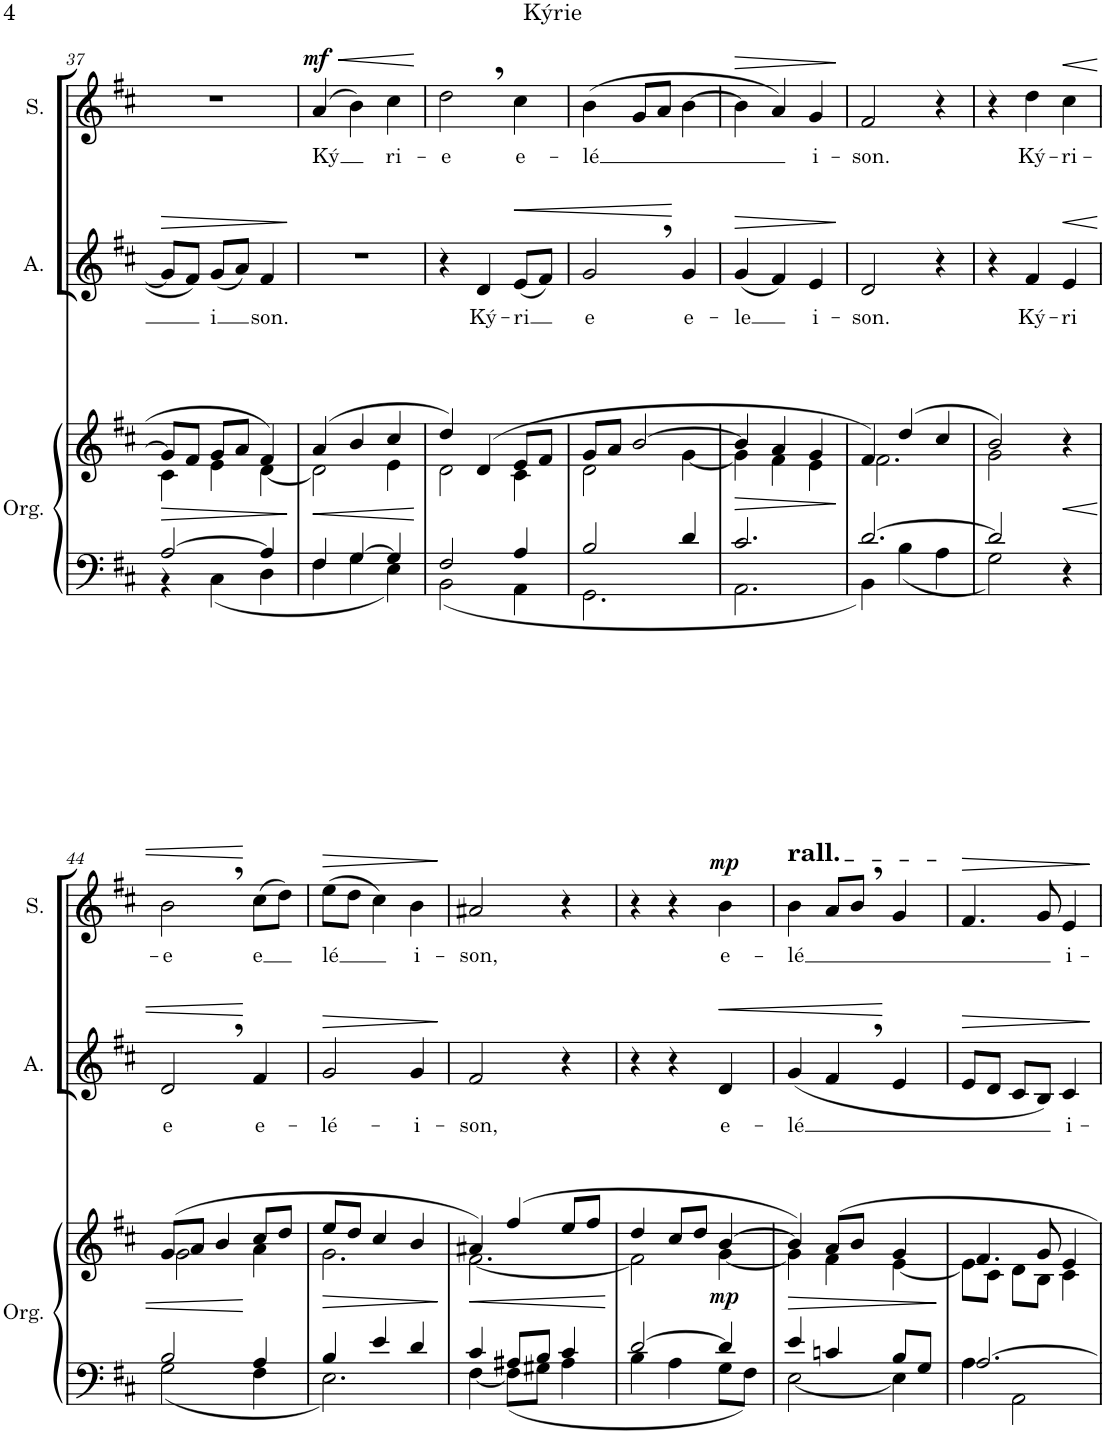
**kern	**kern	**dynam	**kern	**text	**dynam	**kern	**text	**dynam
*part3	*part3	*part3	*part2	*part2	*part2	*part1	*part1	*part1
*staff4	*staff3	*staff3/4	*staff2	*staff2	*staff2	*staff1	*staff1	*staff1
*I"Órgano	*	*	*I"Alto	*	*	*I"Soprano	*	*
*	*	*	*I'A.	*	*	*I'S.	*	*
!!LO:PB:g=z
*clefF4	*clefG2	*	*clefG2	*	*	*clefG2	*	*
*k[f#c#]	*k[f#c#]	*	*k[f#c#]	*	*	*k[f#c#]	*	*
*M3/4	*M3/4	*	*M3/4	*	*	*M3/4	*	*
=37	=37	=37	=37	=37	=37	=37	=37	=37
*^	*	*	*	*	*	*	*	*
!	!	!	!LO:HP:b	!	!	!LO:HP:b	!	!	!
*	*	*^	*	*	*	*	*	*	*
[2A/	4r	8g/L]	4c#\	>	8g/L]	.	>	2.r	.	.
.	.	8f#/J	.	.	8f#/J	.	.	.	.	.
!	!	!	!	!	!	!LO:LY:b	!	!	!	!
.	4C#\	8g/L	4e\	.	(8g/L	i	.	.	.	.
.	.	8a/J	.	.	8a/J)	.	.	.	.	.
!	!	!	!	!	!	!LO:LY:b	!	!	!	!
4A/]	4D\	4f#/	[4d\	.	4f#/	son.	.	.	.	.
*v	*v	*	*	*	*	*	*	*	*	*
*	*v	*v	*	*	*	*	*	*	*
.	.	]	.	.	]	.	.	.
=38	=38	=38	=38	=38	=38	=38	=38	=38
*^	*	*	*	*	*	*	*	*
!	!	!	!LO:HP:b	!	!	!	!	!LO:LY:b	!LO:HP:b
*	*	*^	*	*	*	*	*	*	*
!	!	!	!	!	!	!	!	!	!	!LO:DY:n=1:a
4F#/	4F#\	(4a/	2d\]	<	2.r	.	.	(4a/	Ký	< mf
[4G/	4G\	4b/	.	.	.	.	.	4b\)	.	.
!	!	!	!	!	!	!	!	!	!LO:LY:b	!
4G/]	4E\	4cc#/	4e\	.	.	.	.	4cc#\	ri-	.
*v	*v	*	*	*	*	*	*	*	*	*
*	*v	*v	*	*	*	*	*	*	*
.	.	[	.	.	.	.	.	[
=39	=39	=39	=39	=39	=39	=39	=39	=39
*^	*^	*	*	*	*	*	*	*
!	!	!	!	!	!	!	!	!	!LO:LY:b	!
2F#/	2BB\	4dd/)	2d\	.	4r	.	.	2dd,\	-e	.
!	!	!	!	!	!	!LO:LY:b	!	!	!	!
.	.	(4d/	.	.	4d/	Ký-	.	.	.	.
!	!	!	!	!	!	!LO:LY:b	!LO:HP:b	!	!LO:LY:b	!
4A/	4AA\	8e/L	4c#\	.	(8e/L	-ri	<	4cc#\	e-	.
.	.	8f#/J	.	.	8f#/J)	.	.	.	.	.
=40	=40	=40	=40	=40	=40	=40	=40	=40	=40	=40
!	!	!	!	!	!	!LO:LY:b	!	!	!LO:LY:b	!
2B/	2.GG\	8g/L	2d\	.	2g,/	e	.	(4b\	-lé	.
.	.	8a/J	.	.	.	.	.	.	.	.
.	.	[2b/	.	.	.	.	.	8g/L	.	.
.	.	.	.	.	.	.	.	8a/J	.	.
!	!	!	!	!	!	!LO:LY:b	!	!	!	!
4d/	.	.	[4g\	.	4g/	e-	[	[4b\	.	.
=41	=41	=41	=41	=41	=41	=41	=41	=41	=41	=41
!	!	!	!	!LO:HP:b	!	!LO:LY:b	!LO:HP:b	!	!	!LO:HP:b
2.c#/	2.AA\	4b/]	4g\]	>	(4g/	-le	>	4b\]	.	>
.	.	4a/	4f#\	.	4f#/)	.	.	4a/)	.	.
!	!	!	!	!	!	!LO:LY:b	!	!	!LO:LY:b	!
.	.	4g/	4e\	.	4e/	i-	.	4g/	i-	.
*v	*v	*	*	*	*	*	*	*	*	*
*	*v	*v	*	*	*	*	*	*	*
.	.	]	.	.	]	.	.	]
=42	=42	=42	=42	=42	=42	=42	=42	=42
*^	*^	*	*	*	*	*	*	*
!	!	!	!	!	!	!LO:LY:b	!	!	!LO:LY:b	!
[2.d/	4BB\	4f#/)	2.f#\	.	2d/	-son.	.	2f#/	-son.	.
.	4B\	(4dd/	.	.	.	.	.	.	.	.
.	4A\	4cc#/	.	.	4r	.	.	4r	.	.
=43	=43	=43	=43	=43	=43	=43	=43	=43	=43	=43
2d/]	2G\	2b/)	2g\	.	4r	.	.	4r	.	.
!	!	!	!	!	!	!LO:LY:b	!	!	!LO:LY:b	!
.	.	.	.	.	4f#/	Ký-	.	4dd\	Ký-	.
!	!	!	!	!LO:HP:b	!	!LO:LY:b	!LO:HP:b	!	!LO:LY:b	!LO:HP:b
4r	4ryy	4r	4ryy	<	4e/	-ri	<	4cc#\	-ri-	<
!!LO:LB:g=z
=44	=44	=44	=44	=44	=44	=44	=44	=44	=44	=44
!	!	!	!	!	!	!LO:LY:b	!	!	!LO:LY:b	!
2B/	2G\	(8g/L	2g\	.	2d,/	-e	.	2b,\	-e	.
.	.	8a/J	.	.	.	.	.	.	.	.
.	.	4b/	.	.	.	.	.	.	.	.
!	!	!	!	!	!	!LO:LY:b	!	!	!LO:LY:b	!
4A/	4F#\	8cc#/L	4a\	[	4f#/	e-	[	(8cc#\L	e	[
.	.	8dd/J	.	.	.	.	.	8dd\J)	.	.
=45	=45	=45	=45	=45	=45	=45	=45	=45	=45	=45
!	!	!	!	!LO:HP:b	!	!LO:LY:b	!LO:HP:b	!	!LO:LY:b	!LO:HP:b
4B/	2.E\	8ee/L	2.g\	>	2g/	-lé-	>	(8ee\L	lé	>
.	.	8dd/J	.	.	.	.	.	8dd\J	.	.
4e/	.	4cc#/	.	.	.	.	.	4cc#\)	.	.
!	!	!	!	!	!	!LO:LY:b	!	!	!LO:LY:b	!
4d/	.	4b/	.	.	4g/	-i-	.	4b\	i-	.
*v	*v	*	*	*	*	*	*	*	*	*
*	*v	*v	*	*	*	*	*	*	*
.	.	]	.	.	]	.	.	]
=46	=46	=46	=46	=46	=46	=46	=46	=46
*^	*	*	*	*	*	*	*	*
!	!	!	!LO:HP:b	!	!LO:LY:b	!	!	!LO:LY:b	!
*	*	*^	*	*	*	*	*	*	*
4c#/	[4F#\	4a#X/)	[2.f#\	<	2f#/	-son,	.	2a#X/	-son,	.
8A#X/L	8F#\L]	(4ff#/	.	.	.	.	.	.	.	.
8B/J	8G#X\J	.	.	.	.	.	.	.	.	.
4c#/	4A#\	8ee/L	.	.	4r	.	.	4r	.	.
.	.	8ff#/J	.	.	.	.	.	.	.	.
*v	*v	*	*	*	*	*	*	*	*	*
*	*v	*v	*	*	*	*	*	*	*
.	.	[	.	.	.	.	.	.
=47	=47	=47	=47	=47	=47	=47	=47	=47
*^	*^	*	*	*	*	*	*	*
[2d/	4B\	4dd/	2f#\]	.	4r	.	.	4r	.	.
.	4A\	8cc#/L	.	.	4r	.	.	4r	.	.
.	.	8dd/J	.	.	.	.	.	.	.	.
!	!	!	!	!LO:DY:b	!	!LO:LY:b	!LO:HP:b	!	!LO:LY:b	!LO:DY:a
4d/]	8G\L	[4b/	[4g\	mp	4d/	-e-	<	4b\	e-	mp
.	8F#\J	.	.	.	.	.	.	.	.	.
=48	=48	=48	=48	=48	=48	=48	=48	=48	=48	=48
!	!	!	!	!	!	!	!	!LO:TX:a:t=rall.	!	!
!	!	!	!	!LO:HP:b	!	!LO:LY:b	!	!	!LO:LY:b	!
4e/	[2E\	4b/])	4g\]	>	(4g/	-lé	.	4b\	-lé	.
4cn/	.	8a/L	4f#\	.	4f#,/	.	.	8a/L	.	.
.	.	8b/J	.	.	.	.	.	8b,/J	.	.
8B/L	4E\]	4g/	[4e\	.	4e/	.	[	4g/	.	.
8G/J	.	.	.	.	.	.	.	.	.	.
*v	*v	*	*	*	*	*	*	*	*	*
*	*v	*v	*	*	*	*	*	*	*
.	.	]	.	.	.	.	.	.
=49	=49	=49	=49	=49	=49	=49	=49	=49
*^	*^	*	*	*	*	*	*	*
!	!	!	!	!	!	!	!LO:HP:b	!	!	!LO:HP:b
[2.A/	4A\	4.f#/	8e\L]	.	8e/L	.	>	4.f#/	.	>
.	.	.	8c#\J	.	8d/J	.	.	.	.	.
.	2AA\	.	8d\L	.	8c#/L	.	.	.	.	.
.	.	8g/	8B\J	.	8B/J)	.	.	8g/	.	.
!	!	!	!	!	!	!LO:LY:b	!	!	!LO:LY:b	!
.	.	4e/	4c#\	.	4c#/	i-	.	4e/	i-	.
*v	*v	*	*	*	*	*	*	*	*	*
*	*v	*v	*	*	*	*	*	*	*
.	.	.	.	.	]	.	.	]
=	=	=	=	=	=	=	=	=
*-	*-	*-	*-	*-	*-	*-	*-	*-
